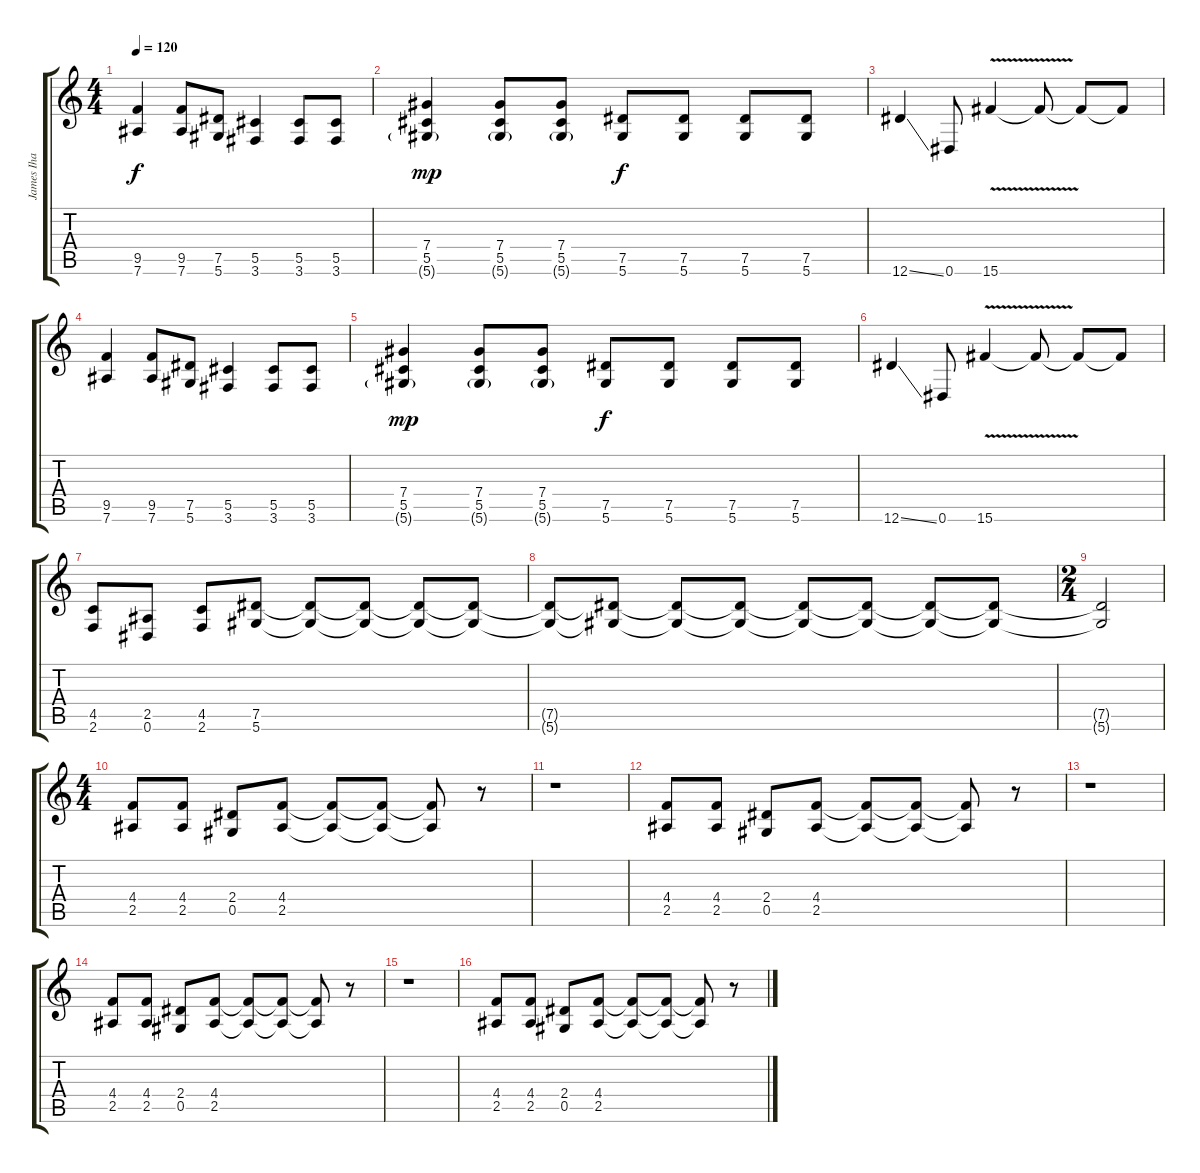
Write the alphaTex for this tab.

\track ("James Iha" "James Iha") {instrument electricguitarjazz}
\staff {score tabs}
\tuning (Eb4 Bb3 Gb3 Db3 Ab2 Eb2) {hide}
\ts (4 4)
\tempo 120
\clef g2
\ks c
(9.5 7.6).4{dy f} (9.5 7.6).8 (7.5 5.6).8 (5.5 3.6).4 (5.5 3.6).8 (5.5 3.6).8 |
(7.4 5.5 5.6{g}).4{dy mp} (7.4 5.5 5.6{g}).8 (7.4 5.5 5.6{g}).8 (7.5 5.6).8{dy f} (7.5 5.6).8 (7.5 5.6).8 (7.5 5.6).8 |
12.6{ss}.4 0.6.8 15.6{v}.4 15.6{t}.8 15.6{t}.8 15.6{t}.8 |
(9.5 7.6).4 (9.5 7.6).8 (7.5 5.6).8 (5.5 3.6).4 (5.5 3.6).8 (5.5 3.6).8 |
(7.4 5.5 5.6{g}).4{dy mp} (7.4 5.5 5.6{g}).8 (7.4 5.5 5.6{g}).8 (7.5 5.6).8{dy f} (7.5 5.6).8 (7.5 5.6).8 (7.5 5.6).8 |
12.6{ss}.4 0.6.8 15.6{v}.4 15.6{t}.8 15.6{t}.8 15.6{t}.8 |
(4.5 2.6).8 (2.5 0.6).8 (4.5 2.6).8 (7.5 5.6).8 (7.5{t} 5.6{t}).8 (7.5{t} 5.6{t}).8 (7.5{t} 5.6{t}).8 (7.5{t} 5.6{t}).8 |
(7.5{t} 5.6{t}).8 (7.5{t} 5.6{t}).8 (7.5{t} 5.6{t}).8 (7.5{t} 5.6{t}).8 (7.5{t} 5.6{t}).8 (7.5{t} 5.6{t}).8 (7.5{t} 5.6{t}).8 (7.5{t} 5.6{t}).8 |
\ts (2 4)
(7.5{t} 5.6{t}).2 |
\ts (4 4)
(4.4 2.5).8{volume 5 instrument overdrivenguitar} (4.4 2.5).8 (2.4 0.5).8 (4.4 2.5).8{volume 4} (4.4{t} 2.5{t}).8{volume 3} (4.4{t} 2.5{t}).8{volume 2} (4.4{t} 2.5{t}).8{volume 1} r.8 |
r.1 |
(4.4 2.5).8{volume 5 instrument overdrivenguitar} (4.4 2.5).8 (2.4 0.5).8 (4.4 2.5).8{volume 4} (4.4{t} 2.5{t}).8{volume 3} (4.4{t} 2.5{t}).8{volume 2} (4.4{t} 2.5{t}).8{volume 1} r.8 |
r.1 |
(4.4 2.5).8{volume 5 instrument overdrivenguitar} (4.4 2.5).8 (2.4 0.5).8 (4.4 2.5).8{volume 4} (4.4{t} 2.5{t}).8{volume 3} (4.4{t} 2.5{t}).8{volume 2} (4.4{t} 2.5{t}).8{volume 1} r.8 |
r.1 |
(4.4 2.5).8{volume 5 instrument overdrivenguitar} (4.4 2.5).8 (2.4 0.5).8 (4.4 2.5).8{volume 4} (4.4{t} 2.5{t}).8{volume 3} (4.4{t} 2.5{t}).8{volume 2} (4.4{t} 2.5{t}).8{volume 1} r.8
